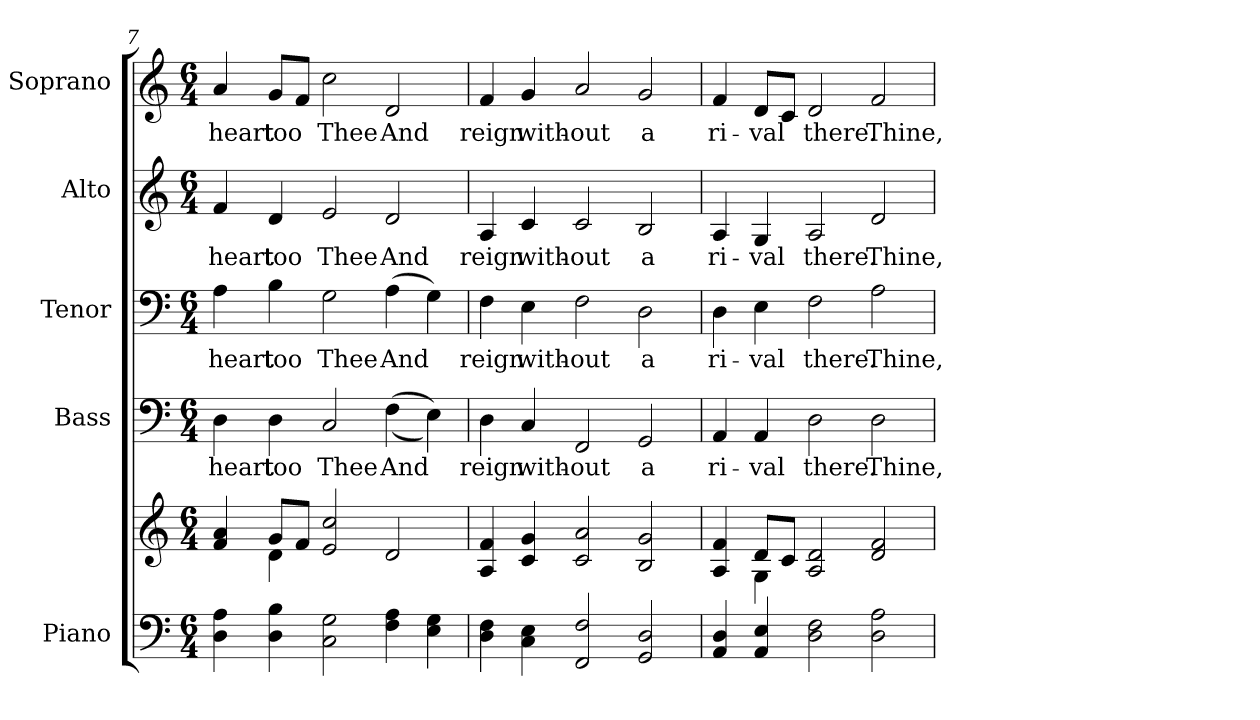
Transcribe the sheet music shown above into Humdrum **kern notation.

**kern	**kern	**kern	**text	**kern	**text	**kern	**text	**kern	**text
*part5	*part5	*part4	*part4	*part3	*part3	*part2	*part2	*part1	*part1
*staff6	*staff5	*staff4	*staff4	*staff3	*staff3	*staff2	*staff2	*staff1	*staff1
*I"Piano	*	*I"Bass	*	*I"Tenor	*	*I"Alto	*	*I"Soprano	*
*I'Pno.	*	*I'B.	*	*I'T.	*	*I'A.	*	*I'S.	*
*clefF4	*clefG2	*clefF4	*	*clefF4	*	*clefG2	*	*clefG2	*
*k[]	*k[]	*k[]	*	*k[]	*	*k[]	*	*k[]	*
*C:	*C:	*C:	*	*C:	*	*C:	*	*C:	*
*M6/4	*M6/4	*M6/4	*	*M6/4	*	*M6/4	*	*M6/4	*
=7	=7	=7	=7	=7	=7	=7	=7	=7	=7
*	*^	*	*	*	*	*	*	*	*
!	!	!	!	!LO:LY:b:color=#000000	!	!	!	!	!	!
!	!	!	!	!	!	!LO:LY:b:color=#000000	!	!	!	!
!	!	!	!	!	!	!	!	!LO:LY:b:color=#000000	!	!
!	!	!	!	!	!	!	!	!	!	!LO:LY:b:color=#000000
4Di\ 4Ai	4fi/ 4ai	4ryy	4Di\	heart	4Ai\	heart	4fi/	heart	4ai/	heart
!	!	!	!	!LO:LY:b:color=#000000	!	!	!	!	!	!
!	!	!	!	!	!	!LO:LY:b:color=#000000	!	!	!	!
!	!	!	!	!	!	!	!	!LO:LY:b:color=#000000	!	!
!	!	!	!	!	!	!	!	!	!	!LO:LY:b:color=#000000
4Di\ 4Bi	8gi/L	4di\	4Di\	too	4Bi\	too	4di/	too	8gi/L	too
.	8fi/J	.	.	.	.	.	.	.	8fi/J	.
!	!	!	!	!LO:LY:b:color=#000000	!	!	!	!	!	!
!	!	!	!	!	!	!LO:LY:b:color=#000000	!	!	!	!
!	!	!	!	!	!	!	!	!LO:LY:b:color=#000000	!	!
!	!	!	!	!	!	!	!	!	!	!LO:LY:b:color=#000000
2Ci\ 2Gi	2ei/ 2cci	1ryy	2Ci/	Thee	2Gi\	Thee	2ei/	Thee	2cci\	Thee
!	!	!	!	!LO:LY:b:color=#000000	!	!	!	!	!	!
!	!	!	!	!	!	!LO:LY:b:color=#000000	!	!	!	!
!	!	!	!	!	!	!	!	!LO:LY:b:color=#000000	!	!
!	!	!	!	!	!	!	!	!	!	!LO:LY:b:color=#000000
4Fi\ 4Ai	2di/	.	((4Fi\	And	(4Ai\	And	2di/	And	2di/	And
4Ei\ 4Gi	.	.	4Ei\))	.	4Gi\)	.	.	.	.	.
*	*v	*v	*	*	*	*	*	*	*	*
!!LO:PB:g=z
=8	=8	=8	=8	=8	=8	=8	=8	=8	=8
!	!	!	!LO:LY:b:color=#000000	!	!	!	!	!	!
!	!	!	!	!	!LO:LY:b:color=#000000	!	!	!	!
!	!	!	!	!	!	!	!LO:LY:b:color=#000000	!	!
!	!	!	!	!	!	!	!	!	!LO:LY:b:color=#000000
4Di\ 4Fi	4Ai/ 4fi	4Di\	reign	4Fi\	reign	4Ai/	reign	4fi/	reign
!	!	!	!LO:LY:b:color=#000000	!	!	!	!	!	!
!	!	!	!	!	!LO:LY:b:color=#000000	!	!	!	!
!	!	!	!	!	!	!	!LO:LY:b:color=#000000	!	!
!	!	!	!	!	!	!	!	!	!LO:LY:b:color=#000000
4Ci\ 4Ei	4ci/ 4gi	4Ci/	with-	4Ei\	with-	4ci/	with-	4gi/	with-
!	!	!	!LO:LY:b:color=#000000	!	!	!	!	!	!
!	!	!	!	!	!LO:LY:b:color=#000000	!	!	!	!
!	!	!	!	!	!	!	!LO:LY:b:color=#000000	!	!
!	!	!	!	!	!	!	!	!	!LO:LY:b:color=#000000
2FFi/ 2Fi	2ci/ 2ai	2FFi/	-out	2Fi\	-out	2ci/	-out	2ai/	-out
!	!	!	!LO:LY:b:color=#000000	!	!	!	!	!	!
!	!	!	!	!	!LO:LY:b:color=#000000	!	!	!	!
!	!	!	!	!	!	!	!LO:LY:b:color=#000000	!	!
!	!	!	!	!	!	!	!	!	!LO:LY:b:color=#000000
2GGi/ 2Di	2Bi/ 2gi	2GGi/	a	2Di\	a	2Bi/	a	2gi/	a
=9	=9	=9	=9	=9	=9	=9	=9	=9	=9
*	*^	*	*	*	*	*	*	*	*
!	!	!	!	!LO:LY:b:color=#000000	!	!	!	!	!	!
!	!	!	!	!	!	!LO:LY:b:color=#000000	!	!	!	!
!	!	!	!	!	!	!	!	!LO:LY:b:color=#000000	!	!
!	!	!	!	!	!	!	!	!	!	!LO:LY:b:color=#000000
4AAi/ 4Di	4Ai/ 4fi	4ryy	4AAi/	ri-	4Di\	ri-	4Ai/	ri-	4fi/	ri-
!	!	!	!	!LO:LY:b:color=#000000	!	!	!	!	!	!
!	!	!	!	!	!	!LO:LY:b:color=#000000	!	!	!	!
!	!	!	!	!	!	!	!	!LO:LY:b:color=#000000	!	!
!	!	!	!	!	!	!	!	!	!	!LO:LY:b:color=#000000
4AAi/ 4Ei	8di/L	4Gi\	4AAi/	-val	4Ei\	-val	4Gi/	-val	8di/L	-val
.	8ci/J	.	.	.	.	.	.	.	8ci/J	.
!	!	!	!	!LO:LY:b:color=#000000	!	!	!	!	!	!
!	!	!	!	!	!	!LO:LY:b:color=#000000	!	!	!	!
!	!	!	!	!	!	!	!	!LO:LY:b:color=#000000	!	!
!	!	!	!	!	!	!	!	!	!	!LO:LY:b:color=#000000
2Di\ 2Fi	2Ai/ 2di	1ryy	2Di\	there.	2Fi\	there.	2Ai/	there.	2di/	there.
!	!	!	!	!LO:LY:b:color=#000000	!	!	!	!	!	!
!	!	!	!	!	!	!LO:LY:b:color=#000000	!	!	!	!
!	!	!	!	!	!	!	!	!LO:LY:b:color=#000000	!	!
!	!	!	!	!	!	!	!	!	!	!LO:LY:b:color=#000000
2Di\ 2Ai	2di/ 2fi	.	2Di\	Thine,	2Ai\	Thine,	2di/	Thine,	2fi/	Thine,
*	*v	*v	*	*	*	*	*	*	*	*
=	=	=	=	=	=	=	=	=	=
*-	*-	*-	*-	*-	*-	*-	*-	*-	*-
